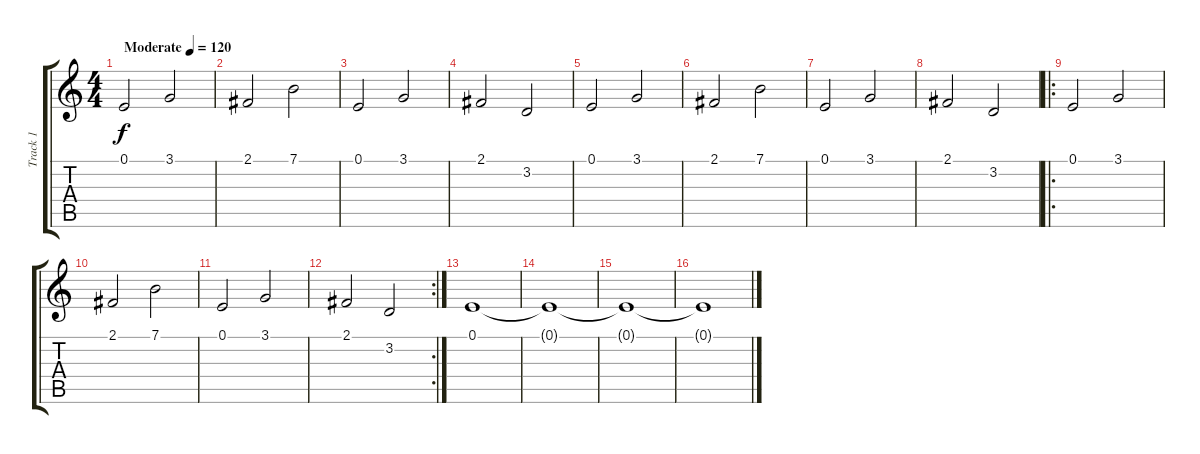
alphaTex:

\track ("Track 1" "Track 1") {instrument synthstrings1}
\staff {score tabs}
\tuning (E4 B3 G3 D3 A2 E2) {hide}
\ts (4 4)
\tempo (120 "Moderate")
\clef g2
\ks c
0.1.2{dy f instrument synthstrings1} 3.1.2 |
2.1.2 7.1.2 |
0.1.2 3.1.2 |
2.1.2 3.2.2 |
0.1.2 3.1.2 |
2.1.2 7.1.2 |
0.1.2 3.1.2 |
2.1.2 3.2.2 |
\ro
0.1.2 3.1.2 |
2.1.2 7.1.2 |
0.1.2 3.1.2 |
\rc 2
2.1.2 3.2.2 |
0.1.1 |
0.1{t}.1 |
0.1{t}.1 |
0.1{t}.1
